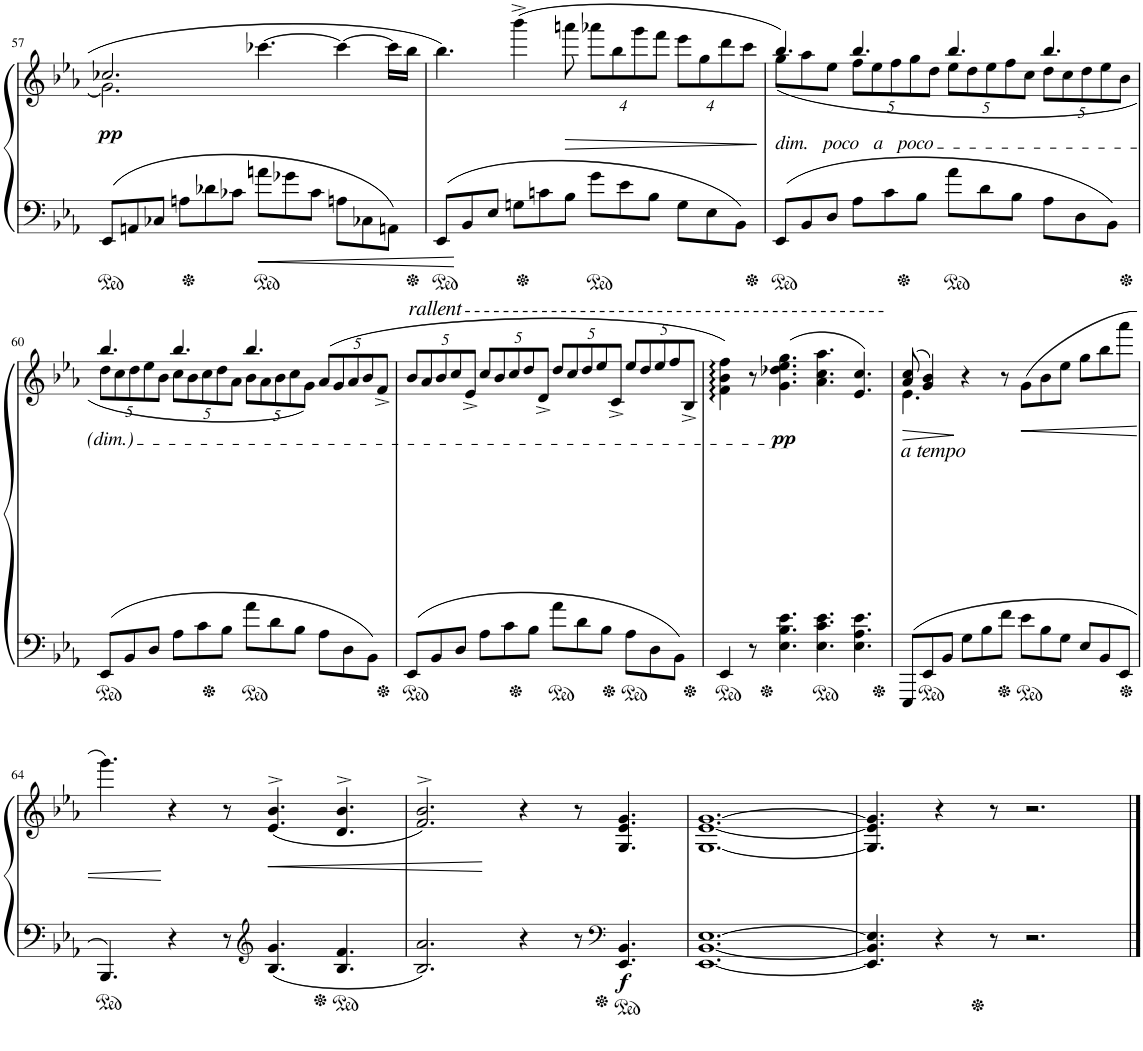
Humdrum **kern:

**kern	**kern	**dynam
*part1	*part1	*part1
*staff2	*staff1	*staff1/2
*I"Piano	*	*
*I'Pno.	*	*
!!LO:PB:g=z
*clefF4	*clefG2	*
*k[b-e-a-]	*k[b-e-a-]	*
*M12/8	*M12/8	*
=57	=57	=57
*	*^	*
!	!	!	!LO:DY:b
8EE-/L	2.cc-X/	2.g-\]	pp
8AAn/	.	.	.
8C-X/J	.	.	.
8An\L	.	.	.
8d-X\	.	.	.
8c-X\J	.	.	.
8an\L	[4.ccc-X\	2.ryy	.
8g-X\	.	.	.
8c-\J	.	.	.
8An\L	4ccc-\_	.	.
8C-X\	.	.	.
8AAn\J	16ccc-\LL]	.	.
.	16bb-\JJ	.	.
*	*v	*v	*
=58	=58	=58
8EE-/L	4.bb-\	.
8BB-/	.	.
8E-/J	.	.
8Gn\L	(4bbb-^\	.
8cn\	.	.
!	!	!LO:HP:b
8B-\J	8aaan\	>
*	*Xbrackettup	*
8g\L	32%3aaa-X\L	.
.	32%3bb-\	.
8e-\	.	.
.	32%3ggg\	.
8B-\J	.	.
.	32%3fff\J	.
8G\L	32%3eee-\L	.
.	32%3gg\	.
8E-\	.	.
.	32%3ddd\	.
8BB-\J	.	.
.	32%3ccc\J	.
.	.	]
=59	=59	=59
*	*^	*
!	!LO:TX:b:i:t=dim.   poco   a   poco	!	!
8EE-/L	4.bb-/)	(8gg\L	.
8BB-/	.	8aa-\	.
8D/J	.	8ee-\J	.
8A-\L	4.bb-/	40%3ff\L	.
.	.	40%3ee-\	.
8c\	.	.	.
.	.	40%3ff\	.
.	.	40%3gg\	.
8B-\J	.	.	.
.	.	40%3dd\J	.
8a-\L	4.bb-/	40%3ee-\L	.
.	.	40%3dd\	.
8d\	.	.	.
.	.	40%3ee-\	.
.	.	40%3ff\	.
8B-\J	.	.	.
.	.	40%3cc\J	.
8A-\L	4.bb-/	40%3dd\L	.
.	.	40%3cc\	.
8D\	.	.	.
.	.	40%3dd\	.
.	.	40%3ee-\	.
8BB-\J	.	.	.
.	.	40%3b-\J	.
!!LO:LB:g=z	!!
=60	=60	=60	=60
8EE-/L	4.bb-/	40%3dd\L	.
.	.	40%3cc\	.
8BB-/	.	.	.
.	.	40%3dd\	.
.	.	40%3ee-\	.
8D/J	.	.	.
.	.	40%3b-\J	.
8A-\L	4.bb-/	40%3cc\L	.
.	.	40%3b-\	.
8c\	.	.	.
.	.	40%3cc\	.
.	.	40%3dd\	.
8B-\J	.	.	.
.	.	40%3a-\J	.
8a-\L	4.bb-/	40%3b-\L	.
.	.	40%3a-\	.
8d\	.	.	.
.	.	40%3b-\	.
.	.	40%3cc\	.
8B-\J	.	.	.
.	.	40%3g\J)	.
8A-\L	(40%3a-/L	4.ryy	.
.	40%3g/	.	.
8D\	.	.	.
.	40%3a-/	.	.
.	40%3b-/	.	.
8BB-\J	.	.	.
.	40%3f^</J	.	.
*	*v	*v	*
=61	=61	=61
!	!LO:TX:a:i:t=rallent	!
8EE-/L	40%3b-/L	.
.	40%3a-/	.
8BB-/	.	.
.	40%3b-/	.
.	40%3cc/	.
8D/J	.	.
.	40%3e-^/J	.
8A-\L	40%3cc/L	.
.	40%3b-/	.
8c\	.	.
.	40%3cc/	.
.	40%3dd/	.
8B-\J	.	.
.	40%3d^/J	.
8a-\L	40%3dd/L	.
.	40%3cc/	.
8d\	.	.
.	40%3dd/	.
.	40%3ee-/	.
8B-\J	.	.
.	40%3c^/J	.
8A-\L	40%3ee-/L	.
.	40%3dd/	.
8D\	.	.
.	40%3ee-/	.
.	40%3ff/	.
8BB-\J	.	.
.	40%3B-^/J	.
=62	=62	=62
4EE-/	4f\ 4b-\ 4ff\)	.
8r	8r	.
!	!	!LO:DY:b
4.E-\ 4.B-\ 4.e-\	(4.g\ 4.dd-X\ 4.ee-\ 4.gg\	pp
4.E-\ 4.c\ 4.e-\	4.a-\ 4.cc\ 4.aa-\	.
4.E-\ 4.A-\ 4.e-\	4.e-/ 4.cc/)	.
=63	=63	=63
!LO:TX:a:i:t=a tempo	!	!
!	!	!LO:HP:b
*	*^	*
8EEE-/L	(8a-/ 8cc/	4.e-\	>
8EE-/	4g/ 4b-/)	.	.
8BB-/J	.	.	.
8G\L	4r	1ryy	]
8B-\	.	.	.
8f\J	8r	.	.
!	!	!	!LO:HP:b
8e-\L	(8g\L	.	<
8B-\	8b-\	.	.
8G\J	8ee-\J	.	.
8E-/L	8gg\L	.	.
8BB-/	8bb-\	.	.
8EE-/J	8aaa-\J	8ryy	.
*	*v	*v	*
!!LO:LB:g=z
=64	=64	=64
4.BBB-/	4.ggg\)	.
4r	4r	[
8r	8r	.
*clefG2	*	*
!	!	!LO:HP:b
4.B-/ 4.g/	(4.e-/^> 4.b-/^>	<
4.B-/ 4.f/	4.d/^> 4.b-/^>	.
=65	=65	=65
2.B-/ 2.a-/	2.f/^> 2.b-/^>)	.
4r	4r	[
8r	8r	.
*clefF4	*	*
!	!	!LO:DY:b=2
4.EE-/ 4.BB-/	4.G/ 4.e-/ 4.g/	f
=66	=66	=66
[1.EE- [1.BB- [1.E-	[1.G [1.e- [1.g	.
=67	=67	=67
4.EE-/] 4.BB-/] 4.E-/]	4.G/] 4.e-/] 4.g/]	.
4r	4r	.
8r	8r	.
2.r	2.r	.
==	==	==
*-	*-	*-
